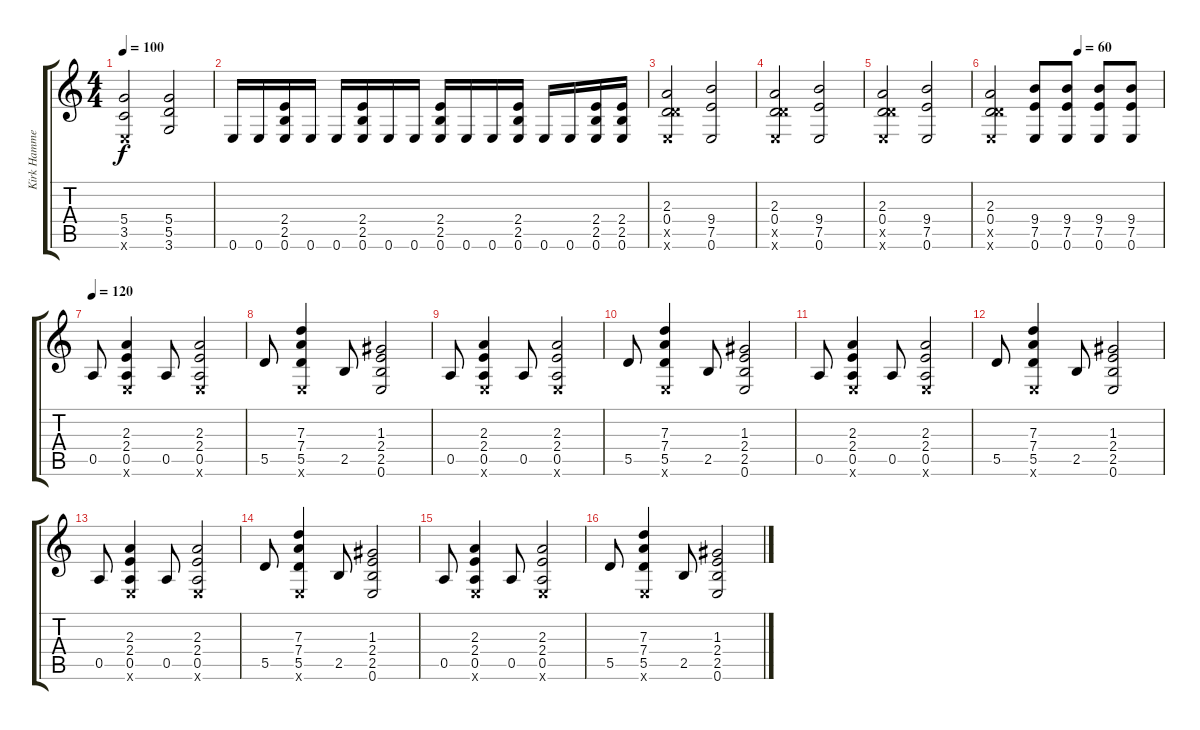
\track ("Kirk Hammett Overdriven" "Kirk Hamme") {instrument overdrivenguitar}
\staff {score tabs}
\tuning (E4 B3 G3 D3 A2 E2) {hide}
\ts (4 4)
\tempo 100
\clef g2
\ks c
(5.4 3.5 0.6{x}).2{dy f} (5.4 5.5 3.6).2 |
0.6.16 0.6.16 (2.4 2.5 0.6).16 0.6.16 0.6.16 (2.4 2.5 0.6).16 0.6.16 0.6.16 (2.4 2.5 0.6).16 0.6.16 0.6.16 (2.4 2.5 0.6).16 0.6.16 0.6.16 (2.4 2.5 0.6).16 (2.4 2.5 0.6).16 |
(2.3 0.4 5.5{x} 0.6{x}).2 (9.4 7.5 0.6).2 |
(2.3 0.4 5.5{x} 0.6{x}).2 (9.4 7.5 0.6).2 |
(2.3 0.4 5.5{x} 0.6{x}).2 (9.4 7.5 0.6).2 |
\tempo (60 0.5)
(2.3 0.4 5.5{x} 0.6{x}).2 (9.4 7.5 0.6).8 (9.4 7.5 0.6).8 (9.4 7.5 0.6).8 (9.4 7.5 0.6).8 |
\tempo 120
0.5.8 (2.3 2.4 0.5 0.6{x}).4 0.5.8 (2.3 2.4 0.5 0.6{x}).2 |
5.5.8 (7.3 7.4 5.5 0.6{x}).4 2.5.8 (1.3 2.4 2.5 0.6).2 |
0.5.8 (2.3 2.4 0.5 0.6{x}).4 0.5.8 (2.3 2.4 0.5 0.6{x}).2 |
5.5.8 (7.3 7.4 5.5 0.6{x}).4 2.5.8 (1.3 2.4 2.5 0.6).2 |
0.5.8 (2.3 2.4 0.5 0.6{x}).4 0.5.8 (2.3 2.4 0.5 0.6{x}).2 |
5.5.8 (7.3 7.4 5.5 0.6{x}).4 2.5.8 (1.3 2.4 2.5 0.6).2 |
0.5.8 (2.3 2.4 0.5 0.6{x}).4 0.5.8 (2.3 2.4 0.5 0.6{x}).2 |
5.5.8 (7.3 7.4 5.5 0.6{x}).4 2.5.8 (1.3 2.4 2.5 0.6).2 |
0.5.8 (2.3 2.4 0.5 0.6{x}).4 0.5.8 (2.3 2.4 0.5 0.6{x}).2 |
5.5.8 (7.3 7.4 5.5 0.6{x}).4 2.5.8 (1.3 2.4 2.5 0.6).2
